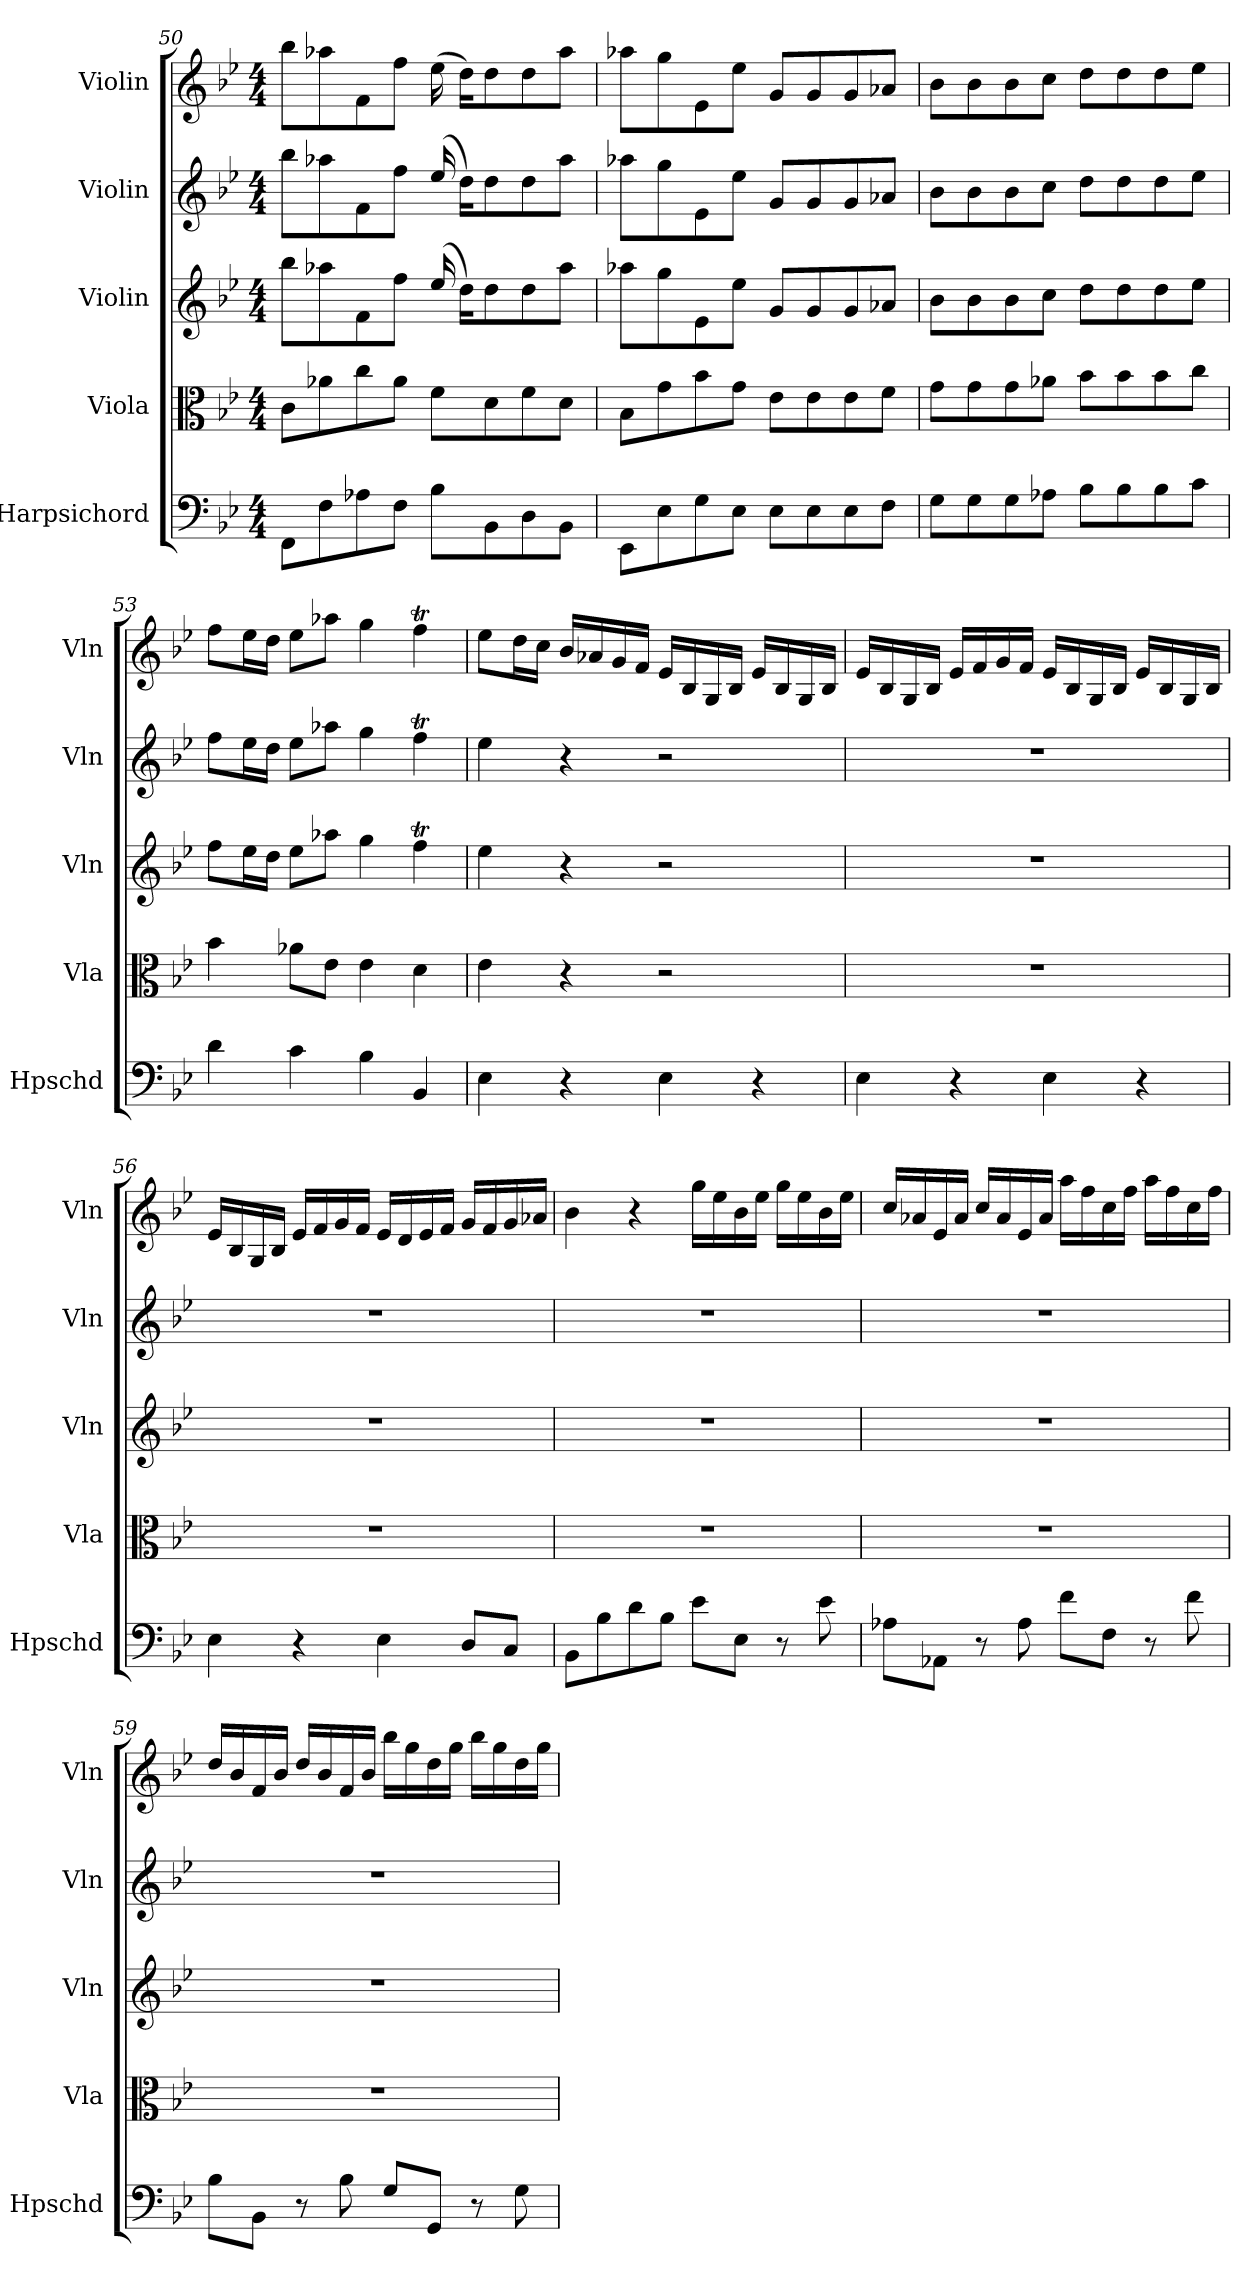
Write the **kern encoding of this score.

**kern	**kern	**kern	**kern	**kern
*part5	*part4	*part3	*part2	*part1
*staff5	*staff4	*staff3	*staff2	*staff1
*I"Harpsichord	*I"Viola	*I"Violin	*I"Violin	*I"Violin
*I'Hpschd	*I'Vla	*I'Vln	*I'Vln	*I'Vln
*clefF4	*clefC3	*clefG2	*clefG2	*clefG2
*k[b-e-]	*k[b-e-]	*k[b-e-]	*k[b-e-]	*k[b-e-]
*g:	*g:	*g:	*g:	*g:
*M4/4	*M4/4	*M4/4	*M4/4	*M4/4
=50	=50	=50	=50	=50
8FF\L	8c\L	8bb-\L	8bb-\L	8bb-\L
8F\	8a-X\	8aa-X\	8aa-X\	8aa-X\
8A-X\	8cc\	8f\	8f\	8f\
8F\J	8a-\J	8ff\J	8ff\J	8ff\J
8B-\L	8f\L	(16ee-/	(16ee-/	(16ee-
.	.	16dd\KL)	16dd\KL)	16dd\KL)
8BB-\	8d\	8dd\	8dd\	8dd\
8D\	8f\	8dd\	8dd\	8dd\
8BB-\J	8d\J	8aa-\J	8aa-\J	8aa-\J
=51	=51	=51	=51	=51
8EE-\L	8B-\L	8aa-X\L	8aa-X\L	8aa-X\L
8E-\	8g\	8gg\	8gg\	8gg\
8G\	8b-\	8e-\	8e-\	8e-\
8E-\J	8g\J	8ee-\J	8ee-\J	8ee-\J
8E-\L	8e-\L	8g/L	8g/L	8g/L
8E-\	8e-\	8g/	8g/	8g/
8E-\	8e-\	8g/	8g/	8g/
8F\J	8f\J	8a-X/J	8a-X/J	8a-X/J
=52	=52	=52	=52	=52
8G\L	8g\L	8b-\L	8b-\L	8b-\L
8G\	8g\	8b-\	8b-\	8b-\
8G\	8g\	8b-\	8b-\	8b-\
8A-X\J	8a-X\J	8cc\J	8cc\J	8cc\J
8B-\L	8b-\L	8dd\L	8dd\L	8dd\L
8B-\	8b-\	8dd\	8dd\	8dd\
8B-\	8b-\	8dd\	8dd\	8dd\
8c\J	8cc\J	8ee-\J	8ee-\J	8ee-\J
=53	=53	=53	=53	=53
4d\	4b-\	8ff\L	8ff\L	8ff\L
.	.	16ee-\L	16ee-\L	16ee-\L
.	.	16dd\JJ	16dd\JJ	16dd\JJ
4c\	8a-X\L	8ee-\L	8ee-\L	8ee-\L
.	8e-\J	8aa-X\J	8aa-X\J	8aa-X\J
4B-\	4e-\	4gg\	4gg\	4gg\
4BB-/	4d\	4ffT\	4ffT\	4ffT\
=54	=54	=54	=54	=54
4E-\	4e-\	4ee-\	4ee-\	8ee-\L
.	.	.	.	16dd\L
.	.	.	.	16cc\JJ
4r	4r	4r	4r	16b-/LL
.	.	.	.	16a-X/
.	.	.	.	16g/
.	.	.	.	16f/JJ
4E-\	2r	2r	2r	16e-/LL
.	.	.	.	16B-/
.	.	.	.	16G/
.	.	.	.	16B-/JJ
4r	.	.	.	16e-/LL
.	.	.	.	16B-/
.	.	.	.	16G/
.	.	.	.	16B-/JJ
=55	=55	=55	=55	=55
4E-\	1r	1r	1r	16e-/LL
.	.	.	.	16B-/
.	.	.	.	16G/
.	.	.	.	16B-/JJ
4r	.	.	.	16e-/LL
.	.	.	.	16f/
.	.	.	.	16g/
.	.	.	.	16f/JJ
4E-\	.	.	.	16e-/LL
.	.	.	.	16B-/
.	.	.	.	16G/
.	.	.	.	16B-/JJ
4r	.	.	.	16e-/LL
.	.	.	.	16B-/
.	.	.	.	16G/
.	.	.	.	16B-/JJ
=56	=56	=56	=56	=56
4E-\	1r	1r	1r	16e-/LL
.	.	.	.	16B-/
.	.	.	.	16G/
.	.	.	.	16B-/JJ
4r	.	.	.	16e-/LL
.	.	.	.	16f/
.	.	.	.	16g/
.	.	.	.	16f/JJ
4E-\	.	.	.	16e-/LL
.	.	.	.	16d/
.	.	.	.	16e-/
.	.	.	.	16f/JJ
8D/L	.	.	.	16g/LL
.	.	.	.	16f/
8C/J	.	.	.	16g/
.	.	.	.	16a-X/JJ
=57	=57	=57	=57	=57
8BB-\L	1r	1r	1r	4b-\
8B-\	.	.	.	.
8d\	.	.	.	4r
8B-\J	.	.	.	.
8e-\L	.	.	.	16gg\LL
.	.	.	.	16ee-\
8E-\J	.	.	.	16b-\
.	.	.	.	16ee-\JJ
8r	.	.	.	16gg\LL
.	.	.	.	16ee-\
8e-\	.	.	.	16b-\
.	.	.	.	16ee-\JJ
=58	=58	=58	=58	=58
8A-X\L	1r	1r	1r	16cc/LL
.	.	.	.	16a-X/
8AA-X\J	.	.	.	16e-/
.	.	.	.	16a-/JJ
8r	.	.	.	16cc/LL
.	.	.	.	16a-/
8A-\	.	.	.	16e-/
.	.	.	.	16a-/JJ
8f\L	.	.	.	16aa\LL
.	.	.	.	16ff\
8F\J	.	.	.	16cc\
.	.	.	.	16ff\JJ
8r	.	.	.	16aa\LL
.	.	.	.	16ff\
8f\	.	.	.	16cc\
.	.	.	.	16ff\JJ
=59	=59	=59	=59	=59
8B-\L	1r	1r	1r	16dd/LL
.	.	.	.	16b-/
8BB-\J	.	.	.	16f/
.	.	.	.	16b-/JJ
8r	.	.	.	16dd/LL
.	.	.	.	16b-/
8B-\	.	.	.	16f/
.	.	.	.	16b-/JJ
8G/L	.	.	.	16bb-\LL
.	.	.	.	16gg\
8GG/J	.	.	.	16dd\
.	.	.	.	16gg\JJ
8r	.	.	.	16bb-\LL
.	.	.	.	16gg\
8G\	.	.	.	16dd\
.	.	.	.	16gg\JJ
=	=	=	=	=
*-	*-	*-	*-	*-
